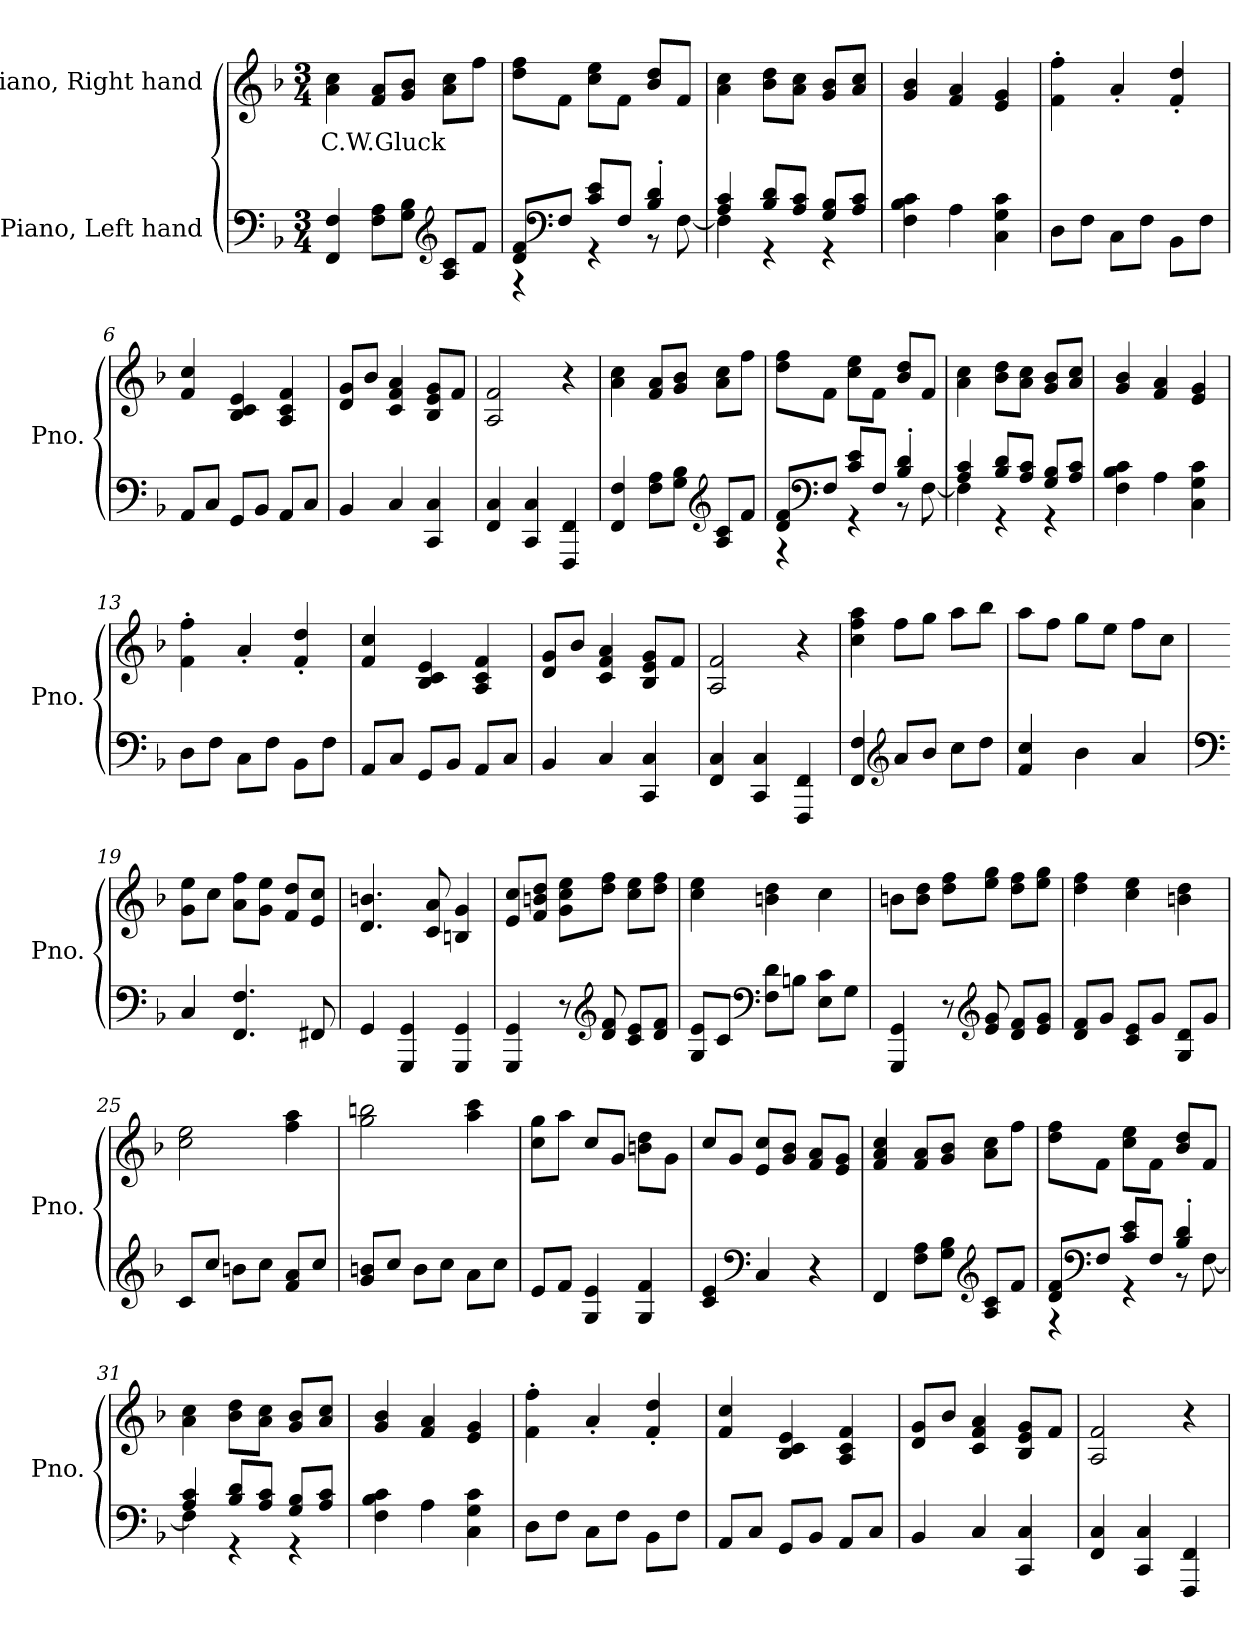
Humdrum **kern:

**kern	**kern	**text
*part2	*part1	*part1
*staff2	*staff1	*staff1
*I"Piano, Left hand	*I"Piano, Right hand	*
*I'Pno.	*I'Pno.	*
*clefF4	*clefG2	*
*k[b-]	*k[b-]	*
*M3/4	*M3/4	*
*MM120	*MM120	*
=1	=1	=1
!	!	!LO:LY:b
4FF/ 4F/	4a\ 4cc\	C.W.Gluck
8F\ 8A\L	8f/ 8a/L	.
8G\ 8B-\J	8g/ 8b-/J	.
*clefG2	*	*
8A/ 8c/L	8a\ 8cc\L	.
8f/J	8ff\J	.
=2	=2	=2
*^	*	*
8d/ 8f/L	4r	8dd\ 8ff\L	.
*clefF4	*	*	*
8F/J	.	8f\J	.
8c/ 8e/L	4r	8cc\ 8ee\L	.
8F/J	.	8f\J	.
4B-/' 4d/'	8r	8b-/ 8dd/L	.
.	[8F\	8f/J	.
=3	=3	=3	=3
4A/ 4c/	4F\]	4a\ 4cc\	.
8B-/ 8d/L	4r	8b-\ 8dd\L	.
8A/ 8c/J	.	8a\ 8cc\J	.
8G/ 8B-/L	4r	8g/ 8b-/L	.
8A/ 8c/J	.	8a/ 8cc/J	.
*v	*v	*	*
=4	=4	=4
4F\ 4B-\ 4c\	4g/ 4b-/	.
4A\	4f/ 4a/	.
4C\ 4G\ 4c\	4e/ 4g/	.
!!LO:LB:g=z
=5	=5	=5
8D\L	4f\' 4ff\'	.
8F\J	.	.
8C\L	4a'/	.
8F\J	.	.
8BB-\L	4f/' 4dd/'	.
8F\J	.	.
=6	=6	=6
8AA/L	4f/ 4cc/	.
8C/J	.	.
8GG/L	4B-/ 4c/ 4e/	.
8BB-/J	.	.
8AA/L	4A/ 4c/ 4f/	.
8C/J	.	.
=7	=7	=7
4BB-/	8d/ 8g/L	.
.	8b-/J	.
4C/	4c/ 4f/ 4a/	.
4CC/ 4C/	8B-/ 8e/ 8g/L	.
.	8f/J	.
=8	=8	=8
4FF/ 4C/	2A/ 2f/	.
4CC/ 4C/	.	.
4FFF/ 4FF/	4r	.
=9	=9	=9
4FF/ 4F/	4a\ 4cc\	.
8F\ 8A\L	8f/ 8a/L	.
8G\ 8B-\J	8g/ 8b-/J	.
*clefG2	*	*
8A/ 8c/L	8a\ 8cc\L	.
8f/J	8ff\J	.
=10	=10	=10
*^	*	*
8d/ 8f/L	4r	8dd\ 8ff\L	.
*clefF4	*	*	*
8F/J	.	8f\J	.
8c/ 8e/L	4r	8cc\ 8ee\L	.
8F/J	.	8f\J	.
4B-/' 4d/'	8r	8b-/ 8dd/L	.
.	[8F\	8f/J	.
!!LO:LB:g=z
=11	=11	=11	=11
4A/ 4c/	4F\]	4a\ 4cc\	.
8B-/ 8d/L	4r	8b-\ 8dd\L	.
8A/ 8c/J	.	8a\ 8cc\J	.
8G/ 8B-/L	4r	8g/ 8b-/L	.
8A/ 8c/J	.	8a/ 8cc/J	.
*v	*v	*	*
=12	=12	=12
4F\ 4B-\ 4c\	4g/ 4b-/	.
4A\	4f/ 4a/	.
4C\ 4G\ 4c\	4e/ 4g/	.
=13	=13	=13
8D\L	4f\' 4ff\'	.
8F\J	.	.
8C\L	4a'/	.
8F\J	.	.
8BB-\L	4f/' 4dd/'	.
8F\J	.	.
=14	=14	=14
8AA/L	4f/ 4cc/	.
8C/J	.	.
8GG/L	4B-/ 4c/ 4e/	.
8BB-/J	.	.
8AA/L	4A/ 4c/ 4f/	.
8C/J	.	.
=15	=15	=15
4BB-/	8d/ 8g/L	.
.	8b-/J	.
4C/	4c/ 4f/ 4a/	.
4CC/ 4C/	8B-/ 8e/ 8g/L	.
.	8f/J	.
=16	=16	=16
4FF/ 4C/	2A/ 2f/	.
4CC/ 4C/	.	.
4FFF/ 4FF/	4r	.
=17	=17	=17
4FF/ 4F/	4cc\ 4ff\ 4aa\	.
*clefG2	*	*
8a/L	8ff\L	.
8b-/J	8gg\J	.
8cc\L	8aa\L	.
8dd\J	8bb-\J	.
!!LO:LB:g=z
=18	=18	=18
4f/ 4cc/	8aa\L	.
.	8ff\J	.
4b-\	8gg\L	.
.	8ee\J	.
4a/	8ff\L	.
.	8cc\J	.
=19	=19	=19
*clefF4	*	*
4C/	8g\ 8ee\L	.
.	8cc\J	.
4.FF/ 4.F/	8a\ 8ff\L	.
.	8g\ 8ee\J	.
.	8f/ 8dd/L	.
8FF#X/	8e/ 8cc/J	.
=20	=20	=20
4GG/	4.d/ 4.bn/	.
4GGG/ 4GG/	.	.
.	8c/ 8a/	.
4GGG/ 4GG/	4Bn/ 4g/	.
=21	=21	=21
4GGG/ 4GG/	8e/ 8cc/L	.
.	8f/ 8bn/ 8dd/J	.
8r	8g\ 8cc\ 8ee\L	.
*clefG2	*	*
8d/ 8f/	8dd\ 8ff\J	.
8c/ 8e/L	8cc\ 8ee\L	.
8d/ 8f/J	8dd\ 8ff\J	.
=22	=22	=22
8G/ 8e/L	4cc\ 4ee\	.
8c/J	.	.
*clefF4	*	*
8F\ 8d\L	4bn\ 4dd\	.
8Bn\J	.	.
8E\ 8c\L	4cc\	.
8G\J	.	.
!!LO:LB:g=z
=23	=23	=23
4GGG/ 4GG/	8bn\L	.
.	8b\ 8dd\J	.
8r	8dd\ 8ff\L	.
*clefG2	*	*
8e/ 8g/	8ee\ 8gg\J	.
8d/ 8f/L	8dd\ 8ff\L	.
8e/ 8g/J	8ee\ 8gg\J	.
=24	=24	=24
8d/ 8f/L	4dd\ 4ff\	.
8g/J	.	.
8c/ 8e/L	4cc\ 4ee\	.
8g/J	.	.
8G/ 8d/L	4bn\ 4dd\	.
8g/J	.	.
=25	=25	=25
8c/L	2cc\ 2ee\	.
8cc/J	.	.
8bn\L	.	.
8cc\J	.	.
8f/ 8a/L	4ff\ 4aa\	.
8cc/J	.	.
=26	=26	=26
8g/ 8bn/L	2gg\ 2bbn\	.
8cc/J	.	.
8b\L	.	.
8cc\J	.	.
8a\L	4aa\ 4ccc\	.
8cc\J	.	.
=27	=27	=27
8e/L	8cc\ 8gg\L	.
8f/J	8aa\J	.
4G/ 4e/	8cc/L	.
.	8g/J	.
4G/ 4f/	8bn\ 8dd\L	.
.	8g\J	.
!!LO:LB:g=z
=28	=28	=28
4c/ 4e/	8cc/L	.
.	8g/J	.
*clefF4	*	*
4C/	8e/ 8cc/L	.
.	8g/ 8b-/J	.
4r	8f/ 8a/L	.
.	8e/ 8g/J	.
=29	=29	=29
4FF/	4f/ 4a/ 4cc/	.
8F\ 8A\L	8f/ 8a/L	.
8G\ 8B-\J	8g/ 8b-/J	.
*clefG2	*	*
8A/ 8c/L	8a\ 8cc\L	.
8f/J	8ff\J	.
=30	=30	=30
*^	*	*
8d/ 8f/L	4r	8dd\ 8ff\L	.
*clefF4	*	*	*
8F/J	.	8f\J	.
8c/ 8e/L	4r	8cc\ 8ee\L	.
8F/J	.	8f\J	.
4B-/' 4d/'	8r	8b-/ 8dd/L	.
.	[8F\	8f/J	.
=31	=31	=31	=31
4A/ 4c/	4F\]	4a\ 4cc\	.
8B-/ 8d/L	4r	8b-\ 8dd\L	.
8A/ 8c/J	.	8a\ 8cc\J	.
8G/ 8B-/L	4r	8g/ 8b-/L	.
8A/ 8c/J	.	8a/ 8cc/J	.
*v	*v	*	*
=32	=32	=32
4F\ 4B-\ 4c\	4g/ 4b-/	.
4A\	4f/ 4a/	.
4C\ 4G\ 4c\	4e/ 4g/	.
=33	=33	=33
8D\L	4f\' 4ff\'	.
8F\J	.	.
8C\L	4a'/	.
8F\J	.	.
8BB-\L	4f/' 4dd/'	.
8F\J	.	.
!!LO:PB:g=z
=34	=34	=34
8AA/L	4f/ 4cc/	.
8C/J	.	.
8GG/L	4B-/ 4c/ 4e/	.
8BB-/J	.	.
8AA/L	4A/ 4c/ 4f/	.
8C/J	.	.
=35	=35	=35
4BB-/	8d/ 8g/L	.
.	8b-/J	.
4C/	4c/ 4f/ 4a/	.
4CC/ 4C/	8B-/ 8e/ 8g/L	.
.	8f/J	.
=36	=36	=36
4FF/ 4C/	2A/ 2f/	.
4CC/ 4C/	.	.
4FFF/ 4FF/	4r	.
=	=	=
*-	*-	*-
